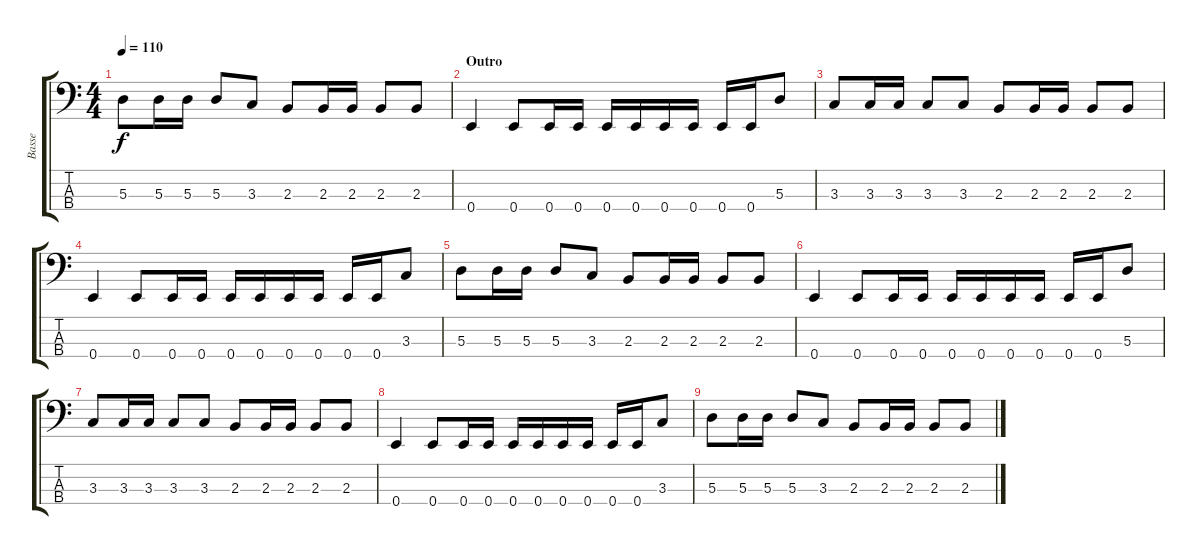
\track ("Basse" "Basse") {instrument electricbassfinger}
\staff {score tabs}
\tuning (G2 D2 A1 E1) {hide}
\ts (4 4)
\tempo 110
\clef f4
\ks c
5.3.8{dy f} 5.3.16 5.3.16 5.3.8 3.3.8 2.3.8 2.3.16 2.3.16 2.3.8 2.3.8 |
\section ("" "Outro")
0.4.4 0.4.8 0.4.16 0.4.16 0.4.16 0.4.16 0.4.16 0.4.16 0.4.16 0.4.16 5.3.8 |
3.3.8 3.3.16 3.3.16 3.3.8 3.3.8 2.3.8 2.3.16 2.3.16 2.3.8 2.3.8 |
0.4.4 0.4.8 0.4.16 0.4.16 0.4.16 0.4.16 0.4.16 0.4.16 0.4.16 0.4.16 3.3.8 |
5.3.8 5.3.16 5.3.16 5.3.8 3.3.8 2.3.8 2.3.16 2.3.16 2.3.8 2.3.8 |
0.4.4{volume 7} 0.4.8 0.4.16 0.4.16 0.4.16 0.4.16 0.4.16 0.4.16 0.4.16 0.4.16 5.3.8 |
3.3.8 3.3.16 3.3.16 3.3.8 3.3.8 2.3.8 2.3.16 2.3.16 2.3.8 2.3.8 |
0.4.4{volume 0} 0.4.8 0.4.16 0.4.16 0.4.16 0.4.16 0.4.16 0.4.16 0.4.16 0.4.16 3.3.8 |
5.3.8 5.3.16 5.3.16 5.3.8 3.3.8 2.3.8 2.3.16 2.3.16 2.3.8 2.3.8
